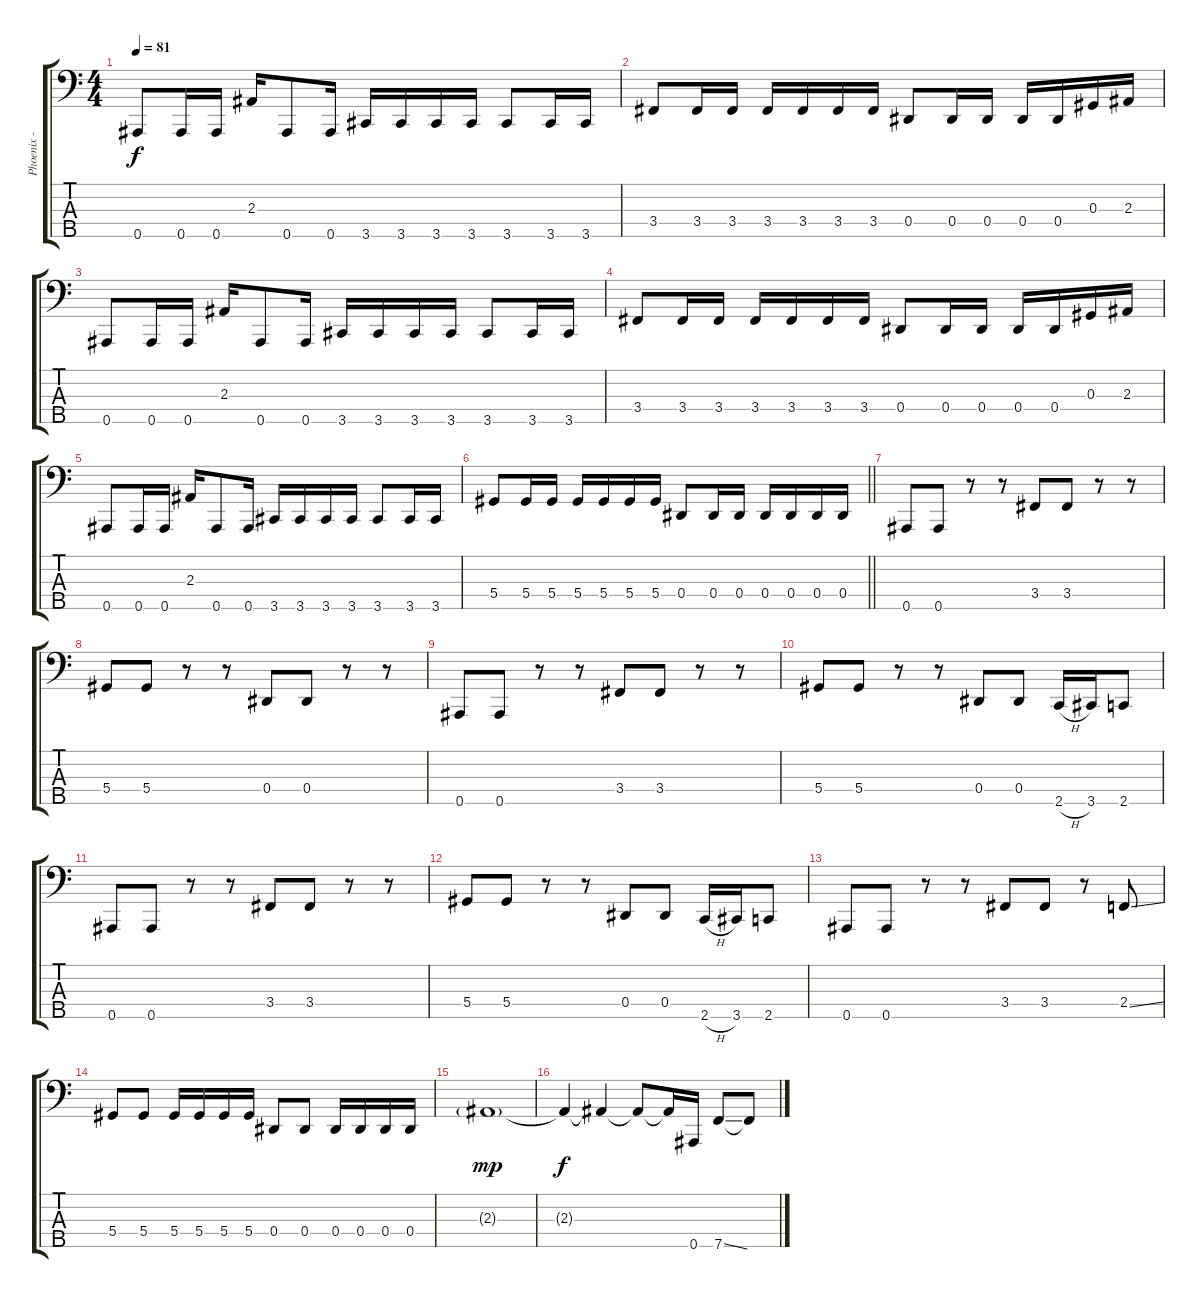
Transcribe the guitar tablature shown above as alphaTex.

\track ("Phoenix - 5 string Bass" "Phoenix - ") {instrument electricbassfinger}
\staff {score tabs}
\tuning (Gb2 Db2 Ab1 Eb1 Bb0) {hide}
\ts (4 4)
\tempo 81
\clef f4
\ks c
0.5.8{dy f volume 16 instrument electricbassfinger} 0.5.16 0.5.16 2.3.16 0.5.8 0.5.16 3.5.16 3.5.16 3.5.16 3.5.16 3.5.8 3.5.16 3.5.16 |
3.4.8 3.4.16 3.4.16 3.4.16 3.4.16 3.4.16 3.4.16 0.4.8 0.4.16 0.4.16 0.4.16 0.4.16 0.3.16 2.3.16 |
0.5.8{volume 16 instrument electricbassfinger} 0.5.16 0.5.16 2.3.16 0.5.8 0.5.16 3.5.16 3.5.16 3.5.16 3.5.16 3.5.8 3.5.16 3.5.16 |
3.4.8 3.4.16 3.4.16 3.4.16 3.4.16 3.4.16 3.4.16 0.4.8 0.4.16 0.4.16 0.4.16 0.4.16 0.3.16 2.3.16 |
0.5.8{volume 16 instrument electricbassfinger} 0.5.16 0.5.16 2.3.16 0.5.8 0.5.16 3.5.16 3.5.16 3.5.16 3.5.16 3.5.8 3.5.16 3.5.16 |
\barLineRight lightlight
5.4.8{volume 12 instrument electricbasspick} 5.4.16 5.4.16 5.4.16 5.4.16 5.4.16 5.4.16 0.4.8 0.4.16 0.4.16 0.4.16 0.4.16 0.4.16 0.4.16 |
0.5.8{volume 16 instrument electricbassfinger} 0.5.8 r.8 r.8 3.4.8 3.4.8 r.8 r.8 |
5.4.8 5.4.8 r.8 r.8 0.4.8 0.4.8 r.8 r.8 |
0.5.8 0.5.8 r.8 r.8 3.4.8 3.4.8 r.8 r.8 |
5.4.8 5.4.8 r.8 r.8 0.4.8 0.4.8 2.5{h}.16 3.5.16 2.5.8 |
0.5.8 0.5.8 r.8 r.8 3.4.8 3.4.8 r.8 r.8 |
5.4.8 5.4.8 r.8 r.8 0.4.8 0.4.8 2.5{h}.16 3.5.16 2.5.8 |
0.5.8 0.5.8 r.8 r.8 3.4.8 3.4.8 r.8 2.4{ss}.8 |
5.4.8 5.4.8 5.4.16 5.4.16 5.4.16 5.4.16 0.4.8 0.4.8 0.4.16 0.4.16 0.4.16 0.4.16 |
2.3{g}.1{dy mp} |
2.3{t}.4{dy f} 2.3{t}.4 2.3{t}.8 2.3{t}.16 0.5.16 7.5{ss}.8 7.5{t}.8
